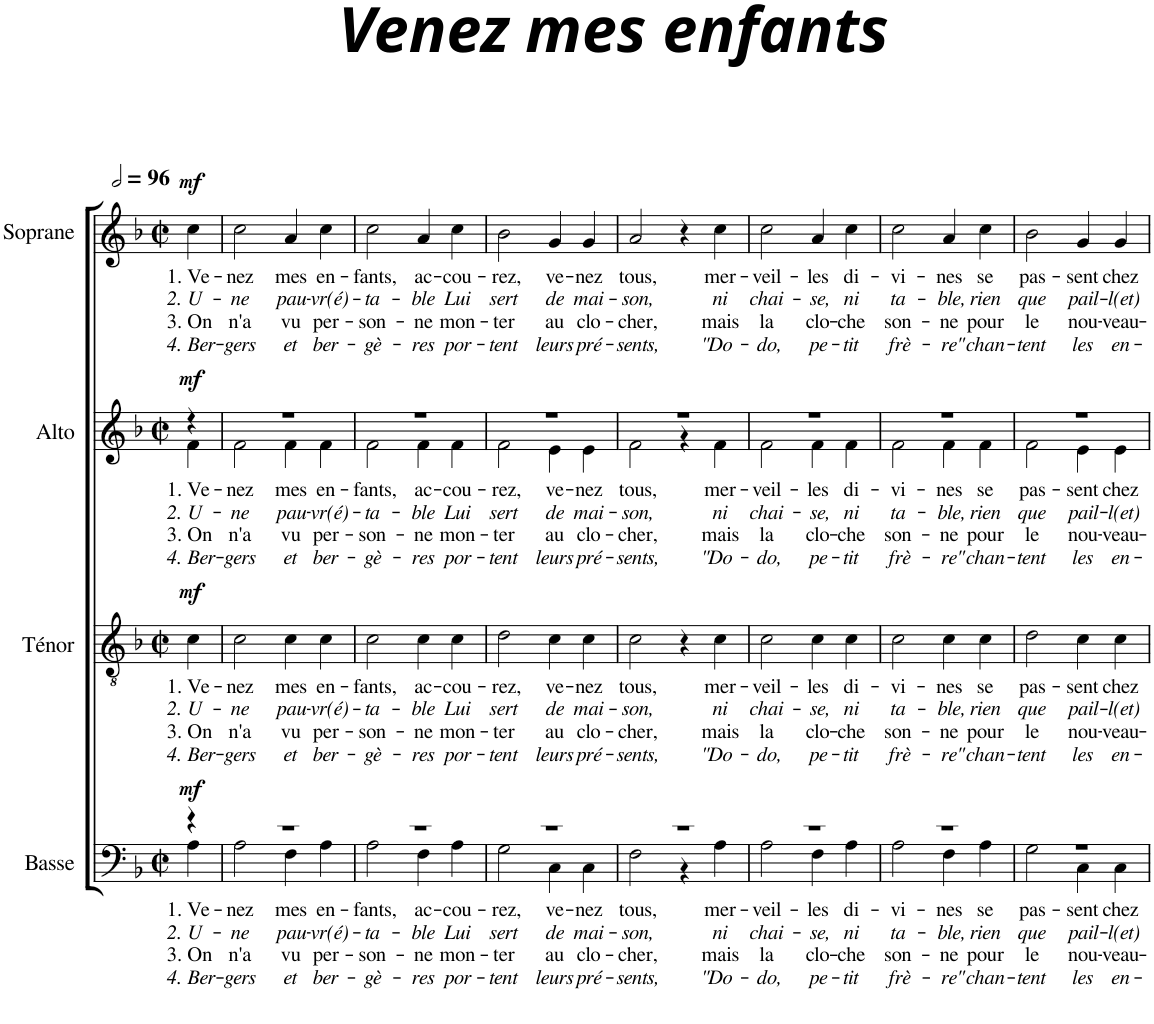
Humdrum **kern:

**kern	**text	**text	**text	**text	**dynam	**kern	**text	**text	**text	**text	**dynam	**kern	**text	**text	**text	**text	**dynam	**kern	**text	**text	**text	**text	**dynam
*part4	*part4	*part4	*part4	*part4	*part4	*part3	*part3	*part3	*part3	*part3	*part3	*part2	*part2	*part2	*part2	*part2	*part2	*part1	*part1	*part1	*part1	*part1	*part1
*staff4	*staff4	*staff4	*staff4	*staff4	*staff4	*staff3	*staff3	*staff3	*staff3	*staff3	*staff3	*staff2	*staff2	*staff2	*staff2	*staff2	*staff2	*staff1	*staff1	*staff1	*staff1	*staff1	*staff1
*I"Basse	*	*	*	*	*	*I"Ténor	*	*	*	*	*	*I"Alto	*	*	*	*	*	*I"Soprane	*	*	*	*	*
*I'B.	*	*	*	*	*	*I'T.	*	*	*	*	*	*I'A.	*	*	*	*	*	*I'S.	*	*	*	*	*
*clefF4	*	*	*	*	*	*clefGv2	*	*	*	*	*	*clefG2	*	*	*	*	*	*clefG2	*	*	*	*	*
*k[b-]	*	*	*	*	*	*k[b-]	*	*	*	*	*	*k[b-]	*	*	*	*	*	*k[b-]	*	*	*	*	*
*M2/2	*	*	*	*	*	*M2/2	*	*	*	*	*	*M2/2	*	*	*	*	*	*M2/2	*	*	*	*	*
*met(c|)	*	*	*	*	*	*met(c|)	*	*	*	*	*	*met(c|)	*	*	*	*	*	*met(c|)	*	*	*	*	*
*MM192	*	*	*	*	*	*MM192	*	*	*	*	*	*MM192	*	*	*	*	*	*MM192	*	*	*	*	*
=1	=1	=1	=1	=1	=1	=1	=1	=1	=1	=1	=1	=1	=1	=1	=1	=1	=1	=1	=1	=1	=1	=1	=1
*^	*	*	*	*	*	*	*	*	*	*	*	*	*	*	*	*	*	*	*	*	*	*	*
!	!	!LO:LY:b	!LO:LY:b	!LO:LY:b	!LO:LY:b	!LO:DY:a	!	!LO:LY:b	!LO:LY:b	!LO:LY:b	!LO:LY:b	!LO:DY:a	!	!LO:LY:b	!LO:LY:b	!LO:LY:b	!LO:LY:b	!LO:DY:a	!	!LO:LY:b	!LO:LY:b	!LO:LY:b	!LO:LY:b	!LO:DY:a
*	*	*	*	*	*	*	*	*	*	*	*	*	*^	*	*	*	*	*	*	*	*	*	*	*
4r	4A\	1. Ve-	2. U-	3. On	4. Ber-	mf	4c\	1. Ve-	2. U-	3. On	4. Ber-	mf	4r	4f\	1. Ve-	2. U-	3. On	4. Ber-	mf	4cc\	1. Ve-	2. U-	3. On	4. Ber-	mf
=2	=2	=2	=2	=2	=2	=2	=2	=2	=2	=2	=2	=2	=2	=2	=2	=2	=2	=2	=2	=2	=2	=2	=2	=2	=2
!	!	!LO:LY:b	!LO:LY:b	!LO:LY:b	!LO:LY:b	!	!	!LO:LY:b	!LO:LY:b	!LO:LY:b	!LO:LY:b	!	!	!	!LO:LY:b	!LO:LY:b	!LO:LY:b	!LO:LY:b	!	!	!LO:LY:b	!LO:LY:b	!LO:LY:b	!LO:LY:b	!
1r	2A\	-nez	-ne	n'a	-gers	.	2c\	-nez	-ne	n'a	-gers	.	1r	2f\	-nez	-ne	n'a	-gers	.	2cc\	-nez	-ne	n'a	-gers	.
!	!	!LO:LY:b	!LO:LY:b	!LO:LY:b	!LO:LY:b	!	!	!LO:LY:b	!LO:LY:b	!LO:LY:b	!LO:LY:b	!	!	!	!LO:LY:b	!LO:LY:b	!LO:LY:b	!LO:LY:b	!	!	!LO:LY:b	!LO:LY:b	!LO:LY:b	!LO:LY:b	!
.	4F\	mes	pau-	vu	et	.	4c\	mes	pau-	vu	et	.	.	4f\	mes	pau-	vu	et	.	4a/	mes	pau-	vu	et	.
!	!	!LO:LY:b	!LO:LY:b	!LO:LY:b	!LO:LY:b	!	!	!LO:LY:b	!LO:LY:b	!LO:LY:b	!LO:LY:b	!	!	!	!LO:LY:b	!LO:LY:b	!LO:LY:b	!LO:LY:b	!	!	!LO:LY:b	!LO:LY:b	!LO:LY:b	!LO:LY:b	!
.	4A\	en-	-vr(é)-	per-	ber-	.	4c\	en-	-vr(é)-	per-	ber-	.	.	4f\	en-	-vr(é)-	per-	ber-	.	4cc\	en-	-vr(é)-	per-	ber-	.
=3	=3	=3	=3	=3	=3	=3	=3	=3	=3	=3	=3	=3	=3	=3	=3	=3	=3	=3	=3	=3	=3	=3	=3	=3	=3
!	!	!LO:LY:b	!LO:LY:b	!LO:LY:b	!LO:LY:b	!	!	!LO:LY:b	!LO:LY:b	!LO:LY:b	!LO:LY:b	!	!	!	!LO:LY:b	!LO:LY:b	!LO:LY:b	!LO:LY:b	!	!	!LO:LY:b	!LO:LY:b	!LO:LY:b	!LO:LY:b	!
1r	2A\	-fants,	-ta-	-son-	-gè-	.	2c\	-fants,	-ta-	-son-	-gè-	.	1r	2f\	-fants,	-ta-	-son-	-gè-	.	2cc\	-fants,	-ta-	-son-	-gè-	.
!	!	!LO:LY:b	!LO:LY:b	!LO:LY:b	!LO:LY:b	!	!	!LO:LY:b	!LO:LY:b	!LO:LY:b	!LO:LY:b	!	!	!	!LO:LY:b	!LO:LY:b	!LO:LY:b	!LO:LY:b	!	!	!LO:LY:b	!LO:LY:b	!LO:LY:b	!LO:LY:b	!
.	4F\	ac-	-ble	-ne	-res	.	4c\	ac-	-ble	-ne	-res	.	.	4f\	ac-	-ble	-ne	-res	.	4a/	ac-	-ble	-ne	-res	.
!	!	!LO:LY:b	!LO:LY:b	!LO:LY:b	!LO:LY:b	!	!	!LO:LY:b	!LO:LY:b	!LO:LY:b	!LO:LY:b	!	!	!	!LO:LY:b	!LO:LY:b	!LO:LY:b	!LO:LY:b	!	!	!LO:LY:b	!LO:LY:b	!LO:LY:b	!LO:LY:b	!
.	4A\	-cou-	Lui	mon-	por-	.	4c\	-cou-	Lui	mon-	por-	.	.	4f\	-cou-	Lui	mon-	por-	.	4cc\	-cou-	Lui	mon-	por-	.
=4	=4	=4	=4	=4	=4	=4	=4	=4	=4	=4	=4	=4	=4	=4	=4	=4	=4	=4	=4	=4	=4	=4	=4	=4	=4
!	!	!LO:LY:b	!LO:LY:b	!LO:LY:b	!LO:LY:b	!	!	!LO:LY:b	!LO:LY:b	!LO:LY:b	!LO:LY:b	!	!	!	!LO:LY:b	!LO:LY:b	!LO:LY:b	!LO:LY:b	!	!	!LO:LY:b	!LO:LY:b	!LO:LY:b	!LO:LY:b	!
1r	2G\	-rez,	sert	-ter	-tent	.	2d\	-rez,	sert	-ter	-tent	.	1r	2f\	-rez,	sert	-ter	-tent	.	2b-\	-rez,	sert	-ter	-tent	.
!	!	!LO:LY:b	!LO:LY:b	!LO:LY:b	!LO:LY:b	!	!	!LO:LY:b	!LO:LY:b	!LO:LY:b	!LO:LY:b	!	!	!	!LO:LY:b	!LO:LY:b	!LO:LY:b	!LO:LY:b	!	!	!LO:LY:b	!LO:LY:b	!LO:LY:b	!LO:LY:b	!
.	4C\	ve-	de	au	leurs	.	4c\	ve-	de	au	leurs	.	.	4e\	ve-	de	au	leurs	.	4g/	ve-	de	au	leurs	.
!	!	!LO:LY:b	!LO:LY:b	!LO:LY:b	!LO:LY:b	!	!	!LO:LY:b	!LO:LY:b	!LO:LY:b	!LO:LY:b	!	!	!	!LO:LY:b	!LO:LY:b	!LO:LY:b	!LO:LY:b	!	!	!LO:LY:b	!LO:LY:b	!LO:LY:b	!LO:LY:b	!
.	4C\	-nez	mai-	clo-	pré-	.	4c\	-nez	mai-	clo-	pré-	.	.	4e\	-nez	mai-	clo-	pré-	.	4g/	-nez	mai-	clo-	pré-	.
=5	=5	=5	=5	=5	=5	=5	=5	=5	=5	=5	=5	=5	=5	=5	=5	=5	=5	=5	=5	=5	=5	=5	=5	=5	=5
!	!	!LO:LY:b	!LO:LY:b	!LO:LY:b	!LO:LY:b	!	!	!LO:LY:b	!LO:LY:b	!LO:LY:b	!LO:LY:b	!	!	!	!LO:LY:b	!LO:LY:b	!LO:LY:b	!LO:LY:b	!	!	!LO:LY:b	!LO:LY:b	!LO:LY:b	!LO:LY:b	!
1r	2F\	tous,	-son,	-cher,	-sents,	.	2c\	tous,	-son,	-cher,	-sents,	.	1r	2f\	tous,	-son,	-cher,	-sents,	.	2a/	tous,	-son,	-cher,	-sents,	.
.	4r	.	.	.	.	.	4r	.	.	.	.	.	.	4r	.	.	.	.	.	4r	.	.	.	.	.
!	!	!LO:LY:b	!LO:LY:b	!LO:LY:b	!LO:LY:b	!	!	!LO:LY:b	!LO:LY:b	!LO:LY:b	!LO:LY:b	!	!	!	!LO:LY:b	!LO:LY:b	!LO:LY:b	!LO:LY:b	!	!	!LO:LY:b	!LO:LY:b	!LO:LY:b	!LO:LY:b	!
.	4A\	mer-	ni	mais	"Do-	.	4c\	mer-	ni	mais	"Do-	.	.	4f\	mer-	ni	mais	"Do-	.	4cc\	mer-	ni	mais	"Do-	.
=6	=6	=6	=6	=6	=6	=6	=6	=6	=6	=6	=6	=6	=6	=6	=6	=6	=6	=6	=6	=6	=6	=6	=6	=6	=6
!	!	!LO:LY:b	!LO:LY:b	!LO:LY:b	!LO:LY:b	!	!	!LO:LY:b	!LO:LY:b	!LO:LY:b	!LO:LY:b	!	!	!	!LO:LY:b	!LO:LY:b	!LO:LY:b	!LO:LY:b	!	!	!LO:LY:b	!LO:LY:b	!LO:LY:b	!LO:LY:b	!
1r	2A\	-veil-	chai-	la	-do,	.	2c\	-veil-	chai-	la	-do,	.	1r	2f\	-veil-	chai-	la	-do,	.	2cc\	-veil-	chai-	la	-do,	.
!	!	!LO:LY:b	!LO:LY:b	!LO:LY:b	!LO:LY:b	!	!	!LO:LY:b	!LO:LY:b	!LO:LY:b	!LO:LY:b	!	!	!	!LO:LY:b	!LO:LY:b	!LO:LY:b	!LO:LY:b	!	!	!LO:LY:b	!LO:LY:b	!LO:LY:b	!LO:LY:b	!
.	4F\	-les	-se,	clo-	pe-	.	4c\	-les	-se,	clo-	pe-	.	.	4f\	-les	-se,	clo-	pe-	.	4a/	-les	-se,	clo-	pe-	.
!	!	!LO:LY:b	!LO:LY:b	!LO:LY:b	!LO:LY:b	!	!	!LO:LY:b	!LO:LY:b	!LO:LY:b	!LO:LY:b	!	!	!	!LO:LY:b	!LO:LY:b	!LO:LY:b	!LO:LY:b	!	!	!LO:LY:b	!LO:LY:b	!LO:LY:b	!LO:LY:b	!
.	4A\	di-	ni	-che	-tit	.	4c\	di-	ni	-che	-tit	.	.	4f\	di-	ni	-che	-tit	.	4cc\	di-	ni	-che	-tit	.
=7	=7	=7	=7	=7	=7	=7	=7	=7	=7	=7	=7	=7	=7	=7	=7	=7	=7	=7	=7	=7	=7	=7	=7	=7	=7
!	!	!LO:LY:b	!LO:LY:b	!LO:LY:b	!LO:LY:b	!	!	!LO:LY:b	!LO:LY:b	!LO:LY:b	!LO:LY:b	!	!	!	!LO:LY:b	!LO:LY:b	!LO:LY:b	!LO:LY:b	!	!	!LO:LY:b	!LO:LY:b	!LO:LY:b	!LO:LY:b	!
1r	2A\	-vi-	ta-	son-	frè-	.	2c\	-vi-	ta-	son-	frè-	.	1r	2f\	-vi-	ta-	son-	frè-	.	2cc\	-vi-	ta-	son-	frè-	.
!	!	!LO:LY:b	!LO:LY:b	!LO:LY:b	!LO:LY:b	!	!	!LO:LY:b	!LO:LY:b	!LO:LY:b	!LO:LY:b	!	!	!	!LO:LY:b	!LO:LY:b	!LO:LY:b	!LO:LY:b	!	!	!LO:LY:b	!LO:LY:b	!LO:LY:b	!LO:LY:b	!
.	4F\	-nes	-ble,	-ne	-re"	.	4c\	-nes	-ble,	-ne	-re"	.	.	4f\	-nes	-ble,	-ne	-re"	.	4a/	-nes	-ble,	-ne	-re"	.
!	!	!LO:LY:b	!LO:LY:b	!LO:LY:b	!LO:LY:b	!	!	!LO:LY:b	!LO:LY:b	!LO:LY:b	!LO:LY:b	!	!	!	!LO:LY:b	!LO:LY:b	!LO:LY:b	!LO:LY:b	!	!	!LO:LY:b	!LO:LY:b	!LO:LY:b	!LO:LY:b	!
.	4A\	se	rien	pour	chan-	.	4c\	se	rien	pour	chan-	.	.	4f\	se	rien	pour	chan-	.	4cc\	se	rien	pour	chan-	.
=8	=8	=8	=8	=8	=8	=8	=8	=8	=8	=8	=8	=8	=8	=8	=8	=8	=8	=8	=8	=8	=8	=8	=8	=8	=8
!	!	!LO:LY:b	!LO:LY:b	!LO:LY:b	!LO:LY:b	!	!	!LO:LY:b	!LO:LY:b	!LO:LY:b	!LO:LY:b	!	!	!	!LO:LY:b	!LO:LY:b	!LO:LY:b	!LO:LY:b	!	!	!LO:LY:b	!LO:LY:b	!LO:LY:b	!LO:LY:b	!
1r	2G\	pas-	que	le	-tent	.	2d\	pas-	que	le	-tent	.	1r	2f\	pas-	que	le	-tent	.	2b-\	pas-	que	le	-tent	.
!	!	!LO:LY:b	!LO:LY:b	!LO:LY:b	!LO:LY:b	!	!	!LO:LY:b	!LO:LY:b	!LO:LY:b	!LO:LY:b	!	!	!	!LO:LY:b	!LO:LY:b	!LO:LY:b	!LO:LY:b	!	!	!LO:LY:b	!LO:LY:b	!LO:LY:b	!LO:LY:b	!
.	4C\	-sent	pail-	nou-	les	.	4c\	-sent	pail-	nou-	les	.	.	4e\	-sent	pail-	nou-	les	.	4g/	-sent	pail-	nou-	les	.
!	!	!LO:LY:b	!LO:LY:b	!LO:LY:b	!LO:LY:b	!	!	!LO:LY:b	!LO:LY:b	!LO:LY:b	!LO:LY:b	!	!	!	!LO:LY:b	!LO:LY:b	!LO:LY:b	!LO:LY:b	!	!	!LO:LY:b	!LO:LY:b	!LO:LY:b	!LO:LY:b	!
.	4C\	chez	-l(et)	-veau-	en-	.	4c\	chez	-l(et)	-veau-	en-	.	.	4e\	chez	-l(et)	-veau-	en-	.	4g/	chez	-l(et)	-veau-	en-	.
*v	*v	*	*	*	*	*	*	*	*	*	*	*	*v	*v	*	*	*	*	*	*	*	*	*	*	*
=	=	=	=	=	=	=	=	=	=	=	=	=	=	=	=	=	=	=	=	=	=	=	=
*-	*-	*-	*-	*-	*-	*-	*-	*-	*-	*-	*-	*-	*-	*-	*-	*-	*-	*-	*-	*-	*-	*-	*-
